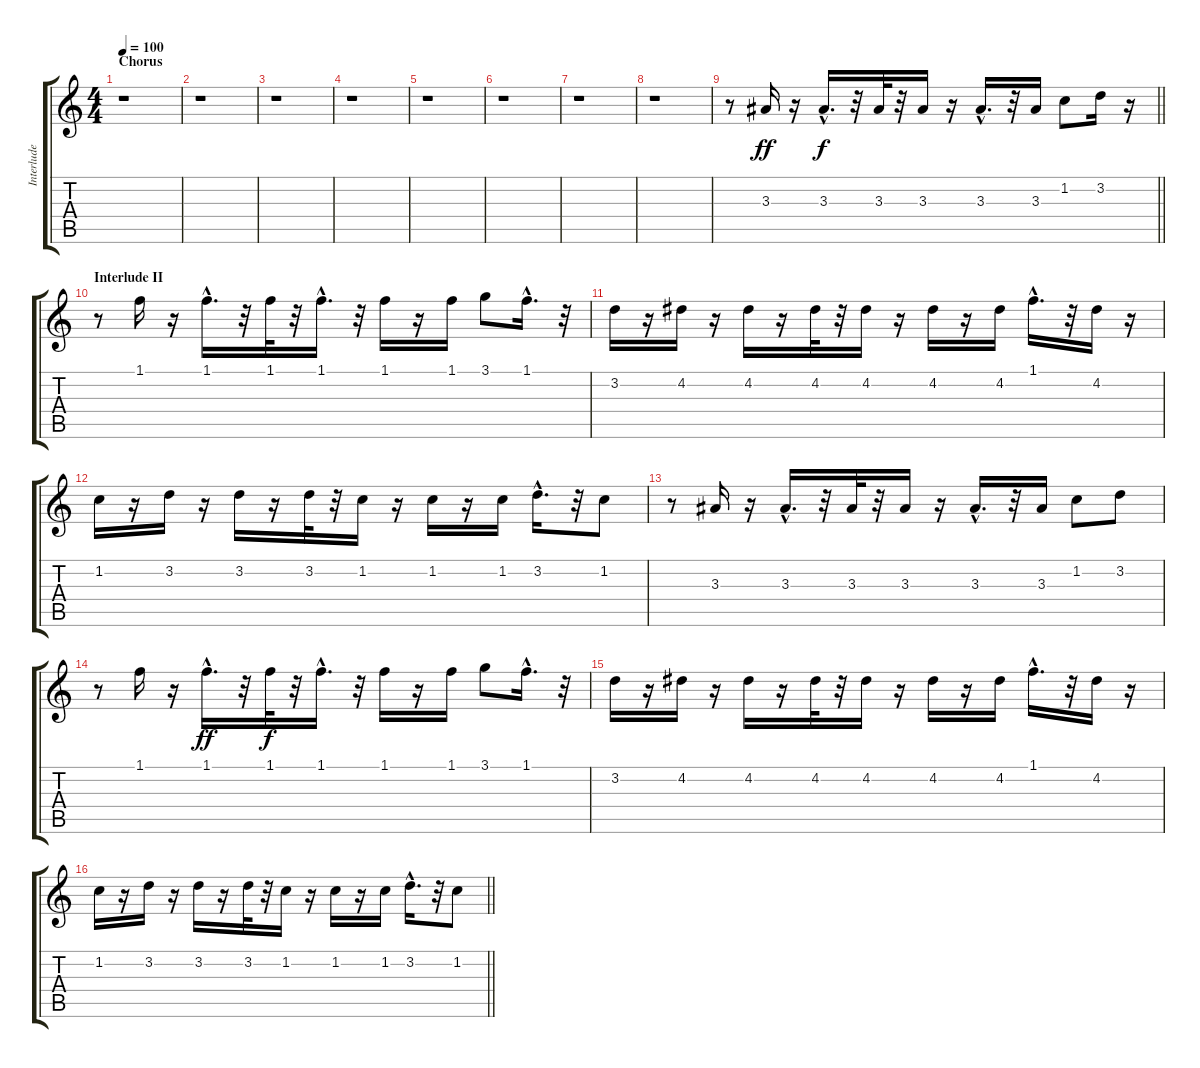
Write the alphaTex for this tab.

\track ("Interlude" "Interlude") {instrument acousticguitarnylon}
\staff {score tabs}
\tuning (E4 B3 G3 D3 A2 E2) {hide}
\ts (4 4)
\section ("" "Chorus")
\tempo 100
\clef g2
\ks c
r.1{dy f} |
r.1 |
r.1 |
r.1 |
r.1 |
r.1 |
r.1 |
r.1 |
\barLineRight lightlight
r.8 3.3.16{dy ff} r.16 3.3{hac}.16{d dy f} r.32 3.3.32 r.32 3.3.16 r.16 3.3{hac}.16{d} r.32 3.3.16 1.2.8 3.2.16 r.16 |
\section ("" "Interlude II")
r.8 1.1.16 r.16 1.1{hac}.16{d} r.32 1.1.32 r.32 1.1{hac}.16{d} r.32 1.1.16 r.16 1.1.16 3.1.8 1.1{hac}.16{d} r.32 |
3.2.16 r.16 4.2.16 r.16 4.2.16 r.16 4.2.32 r.32 4.2.16 r.16 4.2.16 r.16 4.2.16 1.1{hac}.16{d} r.32 4.2.16 r.16 |
1.2.16 r.16 3.2.16 r.16 3.2.16 r.16 3.2.32 r.32 1.2.16 r.16 1.2.16 r.16 1.2.16 3.2{hac}.16{d} r.32 1.2.8 |
r.8 3.3.16 r.16 3.3{hac}.16{d} r.32 3.3.32 r.32 3.3.16 r.16 3.3{hac}.16{d} r.32 3.3.16 1.2.8 3.2.8 |
r.8 1.1.16 r.16 1.1{hac}.16{d dy ff} r.32 1.1.32{dy f} r.32 1.1{hac}.16{d} r.32 1.1.16 r.16 1.1.16 3.1.8 1.1{hac}.16{d} r.32 |
3.2.16 r.16 4.2.16 r.16 4.2.16 r.16 4.2.32 r.32 4.2.16 r.16 4.2.16 r.16 4.2.16 1.1{hac}.16{d} r.32 4.2.16 r.16 |
\barLineRight lightlight
1.2.16 r.16 3.2.16 r.16 3.2.16 r.16 3.2.32 r.32 1.2.16 r.16 1.2.16 r.16 1.2.16 3.2{hac}.16{d} r.32 1.2.8
